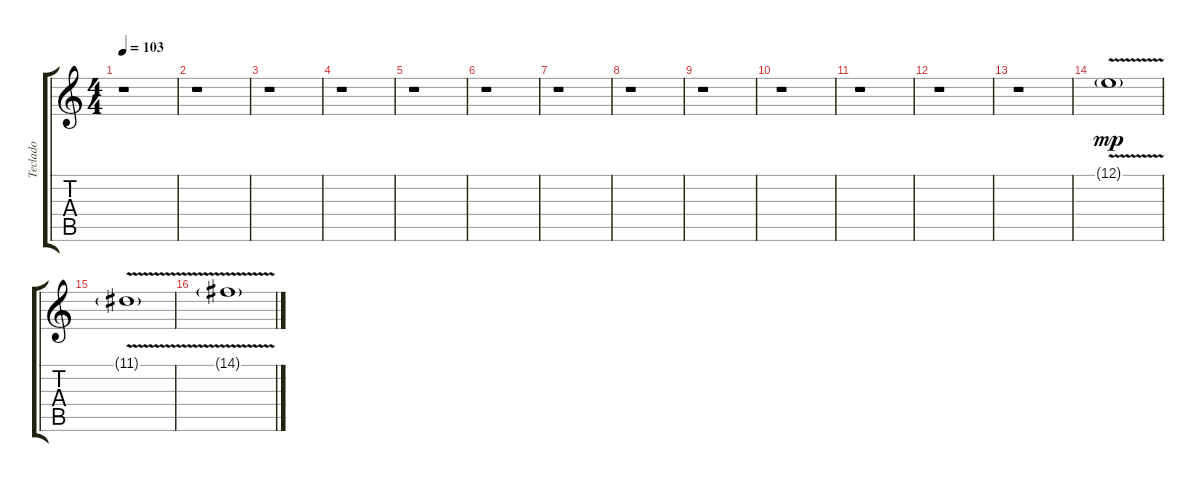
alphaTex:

\track ("Teclado" "Teclado") {instrument choiraahs}
\staff {score tabs}
\tuning (E4 B3 G3 D3 A2 E2) {hide}
\ts (4 4)
\tempo 103
\clef g2
\ks c
r.1{dy f} |
r.1 |
r.1 |
r.1 |
r.1 |
r.1 |
r.1 |
r.1 |
r.1 |
r.1 |
r.1 |
r.1 |
r.1{volume 14} |
12.1{v g}.1{dy mp} |
11.1{v g}.1 |
14.1{v g}.1
